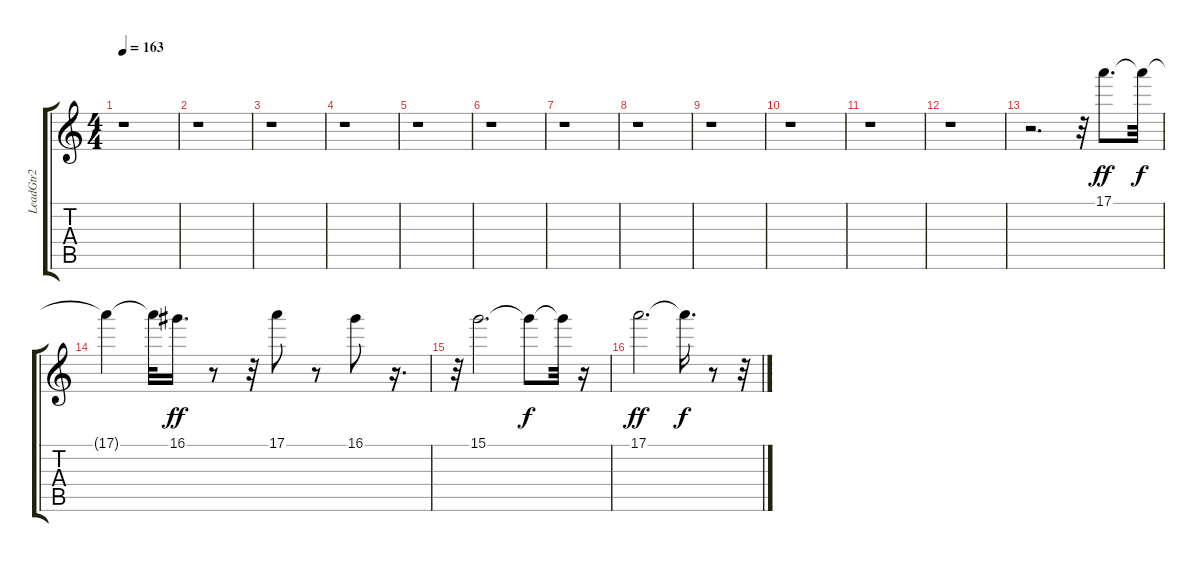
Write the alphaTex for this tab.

\track ("LeadGtr2            " "LeadGtr2  ") {instrument electricguitarclean}
\staff {score tabs}
\tuning (E4 B3 G3 D3 A2 E2) {hide}
\ts (4 4)
\tempo 163
\clef g2
\ks c
r.1{dy f} |
r.1 |
r.1 |
r.1 |
r.1 |
r.1 |
r.1 |
r.1 |
r.1 |
r.1 |
r.1 |
r.1 |
r.2{d} r.32 17.1.8{d dy ff} 17.1{t}.32{dy f} |
17.1{t}.4 17.1{t}.32 16.1.16{d dy ff} r.8 r.32 17.1.8 r.8 16.1.8 r.16{d} |
r.32 15.1.2{d} 15.1{t}.8{dy f} 15.1{t}.32 r.16 |
17.1.2{d dy ff} 17.1{t}.16{d dy f} r.8 r.32
